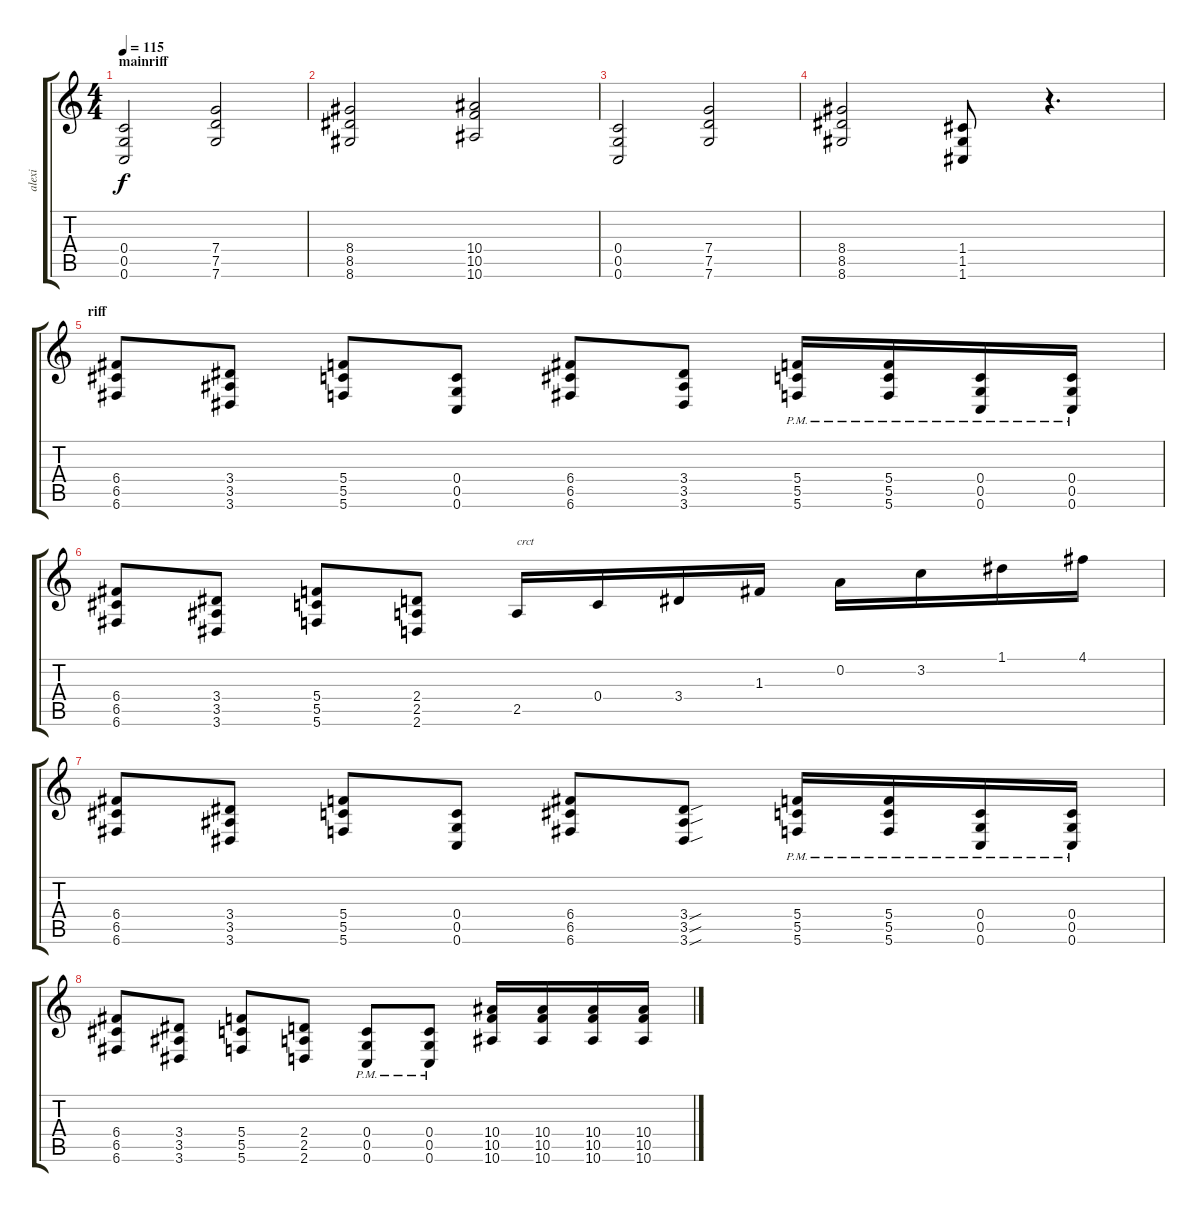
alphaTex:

\track ("alexi" "alexi") {instrument distortionguitar}
\staff {score tabs}
\tuning (D4 A3 F3 C3 G2 C2) {hide}
\ts (4 4)
\section ("" "mainriff")
\tempo 115
\clef g2
\ks c
(0.4 0.5 0.6).2{dy f} (7.4 7.5 7.6).2 |
(8.4 8.5 8.6).2 (10.4 10.5 10.6).2 |
(0.4 0.5 0.6).2 (7.4 7.5 7.6).2 |
(8.4 8.5 8.6).2 (1.4 1.5 1.6).8 r.4{d} |
\section ("" "riff")
(6.4 6.5 6.6).8 (3.4 3.5 3.6).8 (5.4 5.5 5.6).8 (0.4 0.5 0.6).8 (6.4 6.5 6.6).8 (3.4 3.5 3.6).8 (5.4{pm} 5.5{pm} 5.6{pm}).16 (5.4{pm} 5.5{pm} 5.6{pm}).16 (0.4{pm} 0.5{pm} 0.6{pm}).16 (0.4{pm} 0.5{pm} 0.6{pm}).16 |
(6.4 6.5 6.6).8 (3.4 3.5 3.6).8 (5.4 5.5 5.6).8 (2.4 2.5 2.6).8 2.5.16{txt "crct"} 0.4.16 3.4.16 1.3.16 0.2.16 3.2.16 1.1.16 4.1.16 |
(6.4 6.5 6.6).8 (3.4 3.5 3.6).8 (5.4 5.5 5.6).8 (0.4 0.5 0.6).8 (6.4 6.5 6.6).8 (3.4{sou} 3.5{sou} 3.6{sou}).8 (5.4{pm} 5.5{pm} 5.6{pm}).16 (5.4{pm} 5.5{pm} 5.6{pm}).16 (0.4{pm} 0.5{pm} 0.6{pm}).16 (0.4{pm} 0.5{pm} 0.6{pm}).16 |
(6.4 6.5 6.6).8 (3.4 3.5 3.6).8 (5.4 5.5 5.6).8 (2.4 2.5 2.6).8 (0.4{pm} 0.5{pm} 0.6{pm}).8 (0.4{pm} 0.5{pm} 0.6{pm}).8 (10.4 10.5 10.6).16 (10.4 10.5 10.6).16 (10.4 10.5 10.6).16 (10.4 10.5 10.6).16
